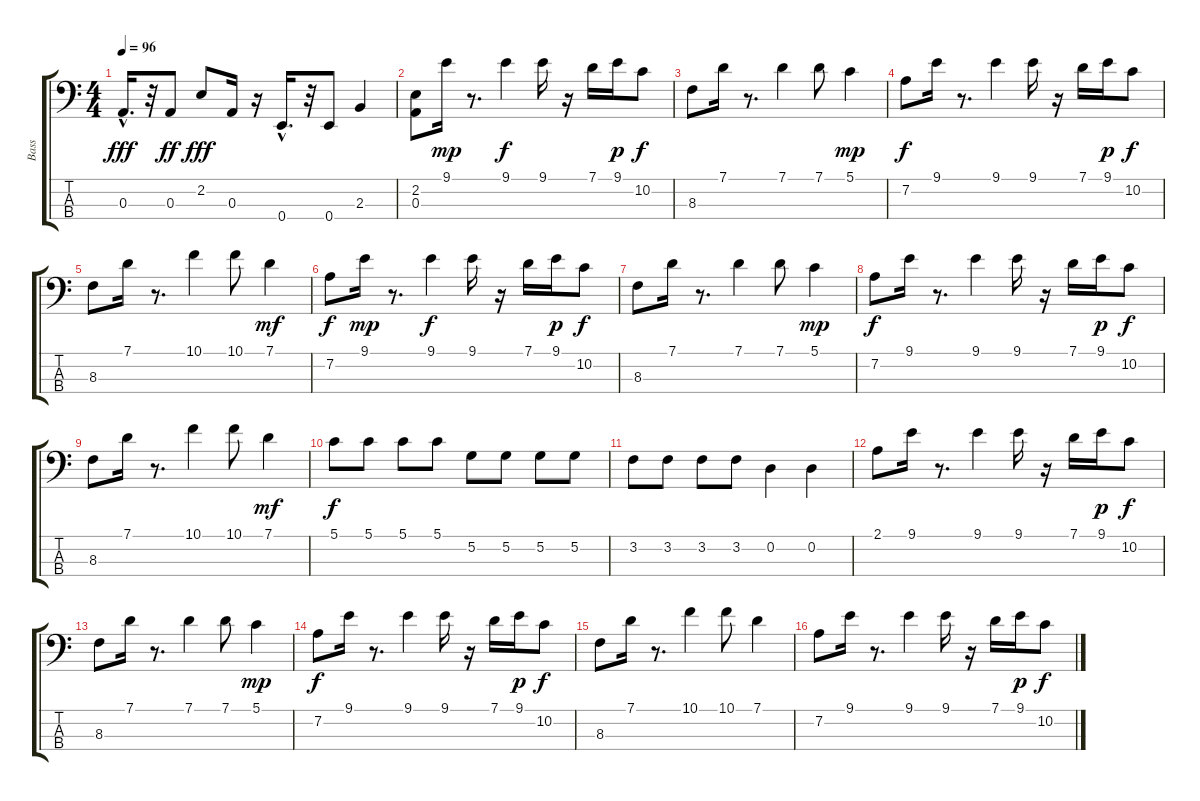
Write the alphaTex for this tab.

\track ("Bass" "Bass") {instrument acousticbass}
\staff {score tabs}
\tuning (G2 D2 A1 E1) {hide}
\ts (4 4)
\tempo 96
\clef f4
\ks c
0.3{hac}.16{d dy fff} r.32 0.3.8{dy ff} 2.2.8{dy fff} 0.3.16 r.16 0.4{hac}.16{d} r.32 0.4.8 2.3.4 |
(2.2 0.3).8 9.1.16{dy mp} r.8{d} 9.1.4{dy f} 9.1.16 r.16 7.1.16 9.1.16{dy p} 10.2.8{dy f} |
8.3.8 7.1.16 r.8{d} 7.1.4 7.1.8 5.1.4{dy mp} |
7.2.8{dy f} 9.1.16 r.8{d} 9.1.4 9.1.16 r.16 7.1.16 9.1.16{dy p} 10.2.8{dy f} |
8.3.8 7.1.16 r.8{d} 10.1.4 10.1.8 7.1.4{dy mf} |
7.2.8{dy f} 9.1.16{dy mp} r.8{d} 9.1.4{dy f} 9.1.16 r.16 7.1.16 9.1.16{dy p} 10.2.8{dy f} |
8.3.8 7.1.16 r.8{d} 7.1.4 7.1.8 5.1.4{dy mp} |
7.2.8{dy f} 9.1.16 r.8{d} 9.1.4 9.1.16 r.16 7.1.16 9.1.16{dy p} 10.2.8{dy f} |
8.3.8 7.1.16 r.8{d} 10.1.4 10.1.8 7.1.4{dy mf} |
5.1.8{dy f} 5.1.8 5.1.8 5.1.8 5.2.8 5.2.8 5.2.8 5.2.8 |
3.2.8 3.2.8 3.2.8 3.2.8 0.2.4 0.2.4 |
2.1.8 9.1.16 r.8{d} 9.1.4 9.1.16 r.16 7.1.16 9.1.16{dy p} 10.2.8{dy f} |
8.3.8 7.1.16 r.8{d} 7.1.4 7.1.8 5.1.4{dy mp} |
7.2.8{dy f} 9.1.16 r.8{d} 9.1.4 9.1.16 r.16 7.1.16 9.1.16{dy p} 10.2.8{dy f} |
8.3.8 7.1.16 r.8{d} 10.1.4 10.1.8 7.1.4 |
7.2.8 9.1.16 r.8{d} 9.1.4 9.1.16 r.16 7.1.16 9.1.16{dy p} 10.2.8{dy f}
